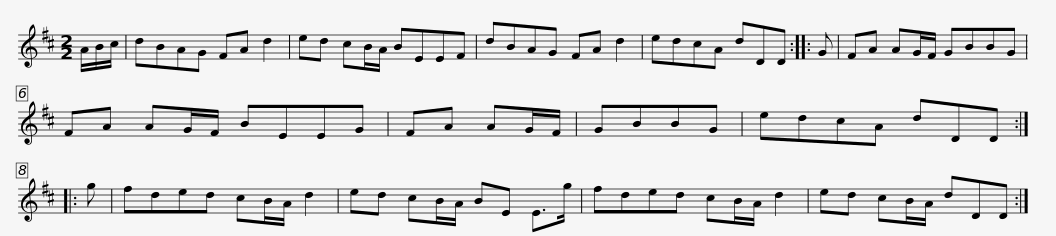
X:1
L:1/8
M:2/2
I:linebreak $
K:D
V:1 treble
V:1
 A/B/c/ | dBAG FA d2 | ed cB/A/ BEEF | dBAG FA d2 | edcA dDD :: %5
 G | FA AG/F/ GBBG |$ FA AG/F/ BEEG | FA AG/F/ | GBBG | %10
 edcA dDD :: g | fded cB/A/ d2 | ed cB/A/ BE E>g |$ fded cB/A/ d2 | %15
 ed cB/A/ dDD :| %16
